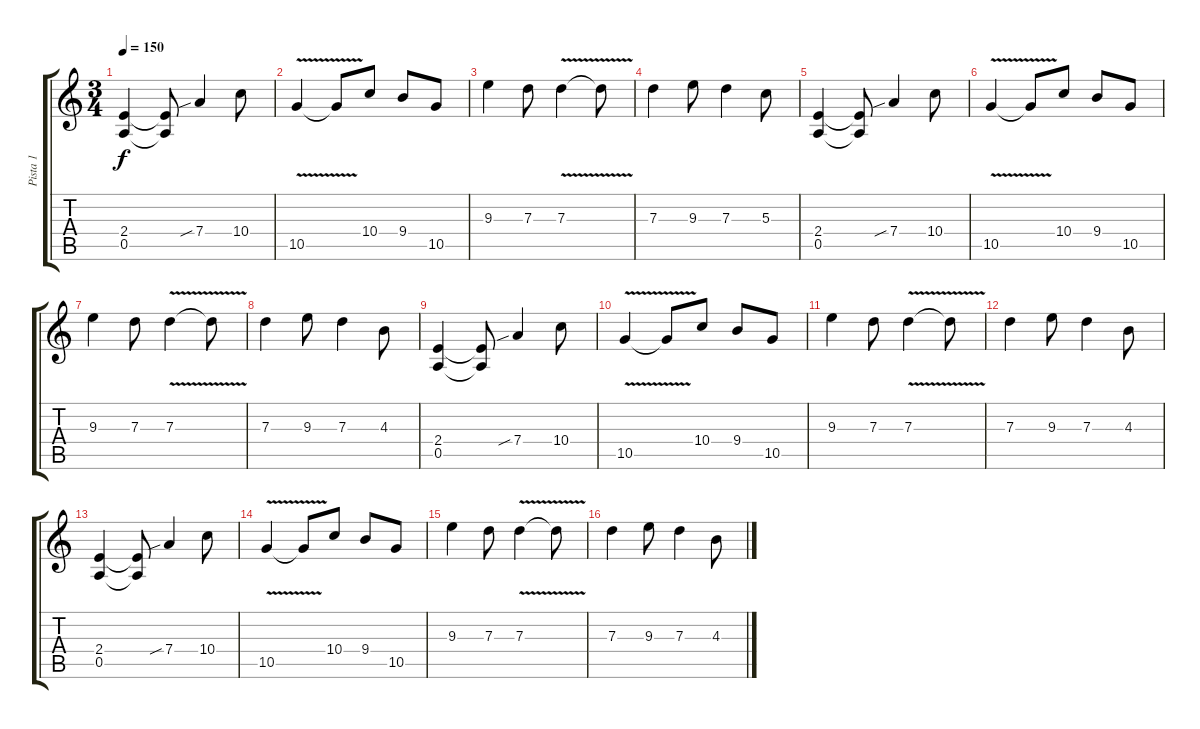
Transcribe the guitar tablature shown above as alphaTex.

\track ("Pista 1" "Pista 1") {instrument distortionguitar}
\staff {score tabs}
\tuning (E4 B3 G3 D3 A2 E2) {hide}
\ts (3 4)
\tempo 150
\clef g2
\ks c
(2.4 0.5).4{dy f} (2.4{t} 0.5{t}).8 7.4{sib}.4 10.4.8 |
10.5{v}.4 10.5{t}.8 10.4.8 9.4.8 10.5.8 |
9.3.4 7.3.8 7.3{v}.4 7.3{t}.8 |
7.3.4 9.3.8 7.3.4 5.3.8 |
(2.4 0.5).4 (2.4{t} 0.5{t}).8 7.4{sib}.4 10.4.8 |
10.5{v}.4 10.5{t}.8 10.4.8 9.4.8 10.5.8 |
9.3.4 7.3.8 7.3{v}.4 7.3{t}.8 |
7.3.4 9.3.8 7.3.4 4.3.8 |
(2.4 0.5).4 (2.4{t} 0.5{t}).8 7.4{sib}.4 10.4.8 |
10.5{v}.4 10.5{t}.8 10.4.8 9.4.8 10.5.8 |
9.3.4 7.3.8 7.3{v}.4 7.3{t}.8 |
7.3.4 9.3.8 7.3.4 4.3.8 |
(2.4 0.5).4 (2.4{t} 0.5{t}).8 7.4{sib}.4 10.4.8 |
10.5{v}.4 10.5{t}.8 10.4.8 9.4.8 10.5.8 |
9.3.4 7.3.8 7.3{v}.4 7.3{t}.8 |
7.3.4 9.3.8 7.3.4 4.3.8
